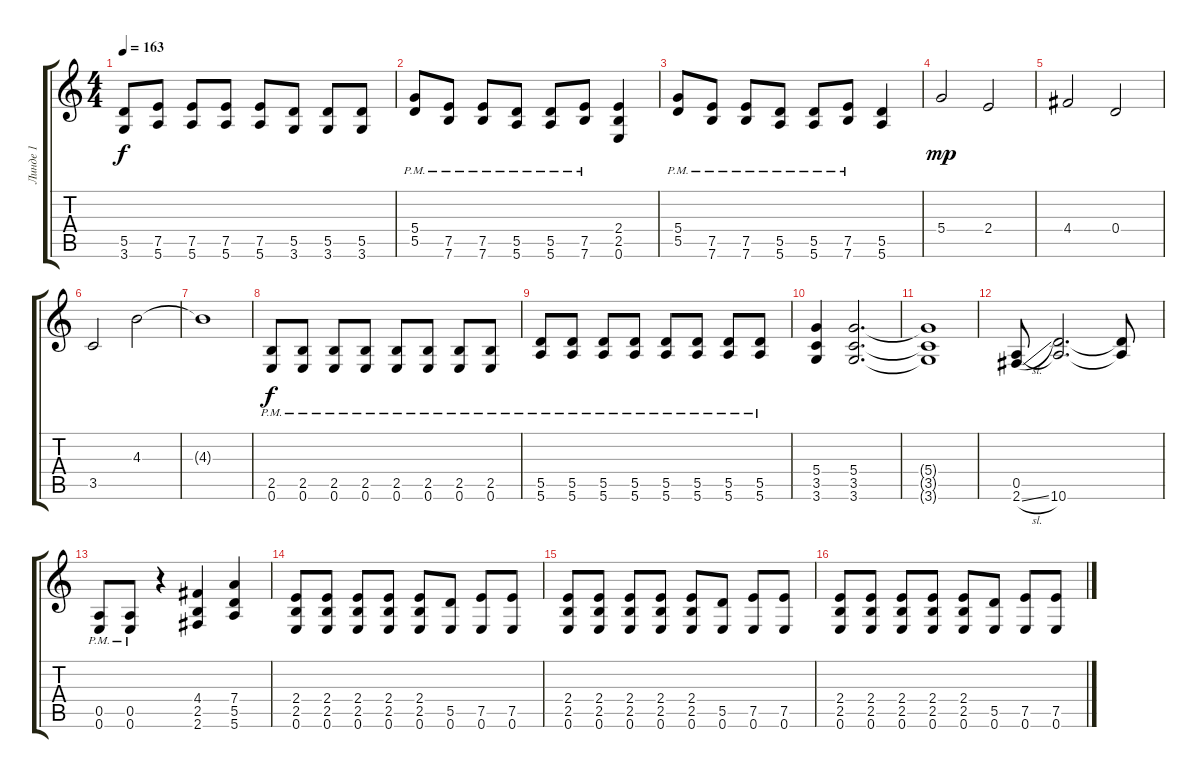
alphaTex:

\track ("Линде 1" "Линде 1") {instrument distortionguitar}
\staff {score tabs}
\tuning (E4 B3 G3 D3 A2 E2) {hide}
\ts (4 4)
\tempo 163
\clef g2
\ks c
(5.5 3.6).8{dy f} (7.5 5.6).8 (7.5 5.6).8 (7.5 5.6).8 (7.5 5.6).8 (5.5 3.6).8 (5.5 3.6).8 (5.5 3.6).8 |
(5.4{pm} 5.5{pm}).8 (7.5{pm} 7.6{pm}).8 (7.5{pm} 7.6{pm}).8 (5.5{pm} 5.6{pm}).8 (5.5{pm} 5.6{pm}).8 (7.5{pm} 7.6{pm}).8 (2.4 2.5 0.6).4 |
(5.4{pm} 5.5{pm}).8 (7.5{pm} 7.6{pm}).8 (7.5{pm} 7.6{pm}).8 (5.5{pm} 5.6{pm}).8 (5.5{pm} 5.6{pm}).8 (7.5{pm} 7.6{pm}).8 (5.5 5.6).4 |
5.4.2{dy mp instrument overdrivenguitar} 2.4.2 |
4.4.2 0.4.2 |
3.5.2 4.3.2 |
4.3{t}.1 |
(2.5{pm} 0.6{pm}).8{dy f instrument distortionguitar} (2.5{pm} 0.6{pm}).8 (2.5{pm} 0.6{pm}).8 (2.5{pm} 0.6{pm}).8 (2.5{pm} 0.6{pm}).8 (2.5{pm} 0.6{pm}).8 (2.5{pm} 0.6{pm}).8 (2.5{pm} 0.6{pm}).8 |
(5.5{pm} 5.6{pm}).8 (5.5{pm} 5.6{pm}).8 (5.5{pm} 5.6{pm}).8 (5.5{pm} 5.6{pm}).8 (5.5{pm} 5.6{pm}).8 (5.5{pm} 5.6{pm}).8 (5.5{pm} 5.6{pm}).8 (5.5{pm} 5.6{pm}).8 |
(5.4 3.5 3.6).4 (5.4 3.5 3.6).2{d} |
(5.4{t} 3.5{t} 3.6{t}).1 |
(0.5 2.6{sl}).8 (0.5{t} 10.6).2{d} (0.5{t} 10.6{t}).8 |
(0.5{pm} 0.6{pm}).8 (0.5{pm} 0.6{pm}).8 r.4 (4.4 2.5 2.6).4 (7.4 5.5 5.6).4 |
(2.4 2.5 0.6).8 (2.4 2.5 0.6).8 (2.4 2.5 0.6).8 (2.4 2.5 0.6).8 (2.4 2.5 0.6).8 (5.5 0.6).8 (7.5 0.6).8 (7.5 0.6).8 |
(2.4 2.5 0.6).8 (2.4 2.5 0.6).8 (2.4 2.5 0.6).8 (2.4 2.5 0.6).8 (2.4 2.5 0.6).8 (5.5 0.6).8 (7.5 0.6).8 (7.5 0.6).8 |
(2.4 2.5 0.6).8 (2.4 2.5 0.6).8 (2.4 2.5 0.6).8 (2.4 2.5 0.6).8 (2.4 2.5 0.6).8 (5.5 0.6).8 (7.5 0.6).8 (7.5 0.6).8
